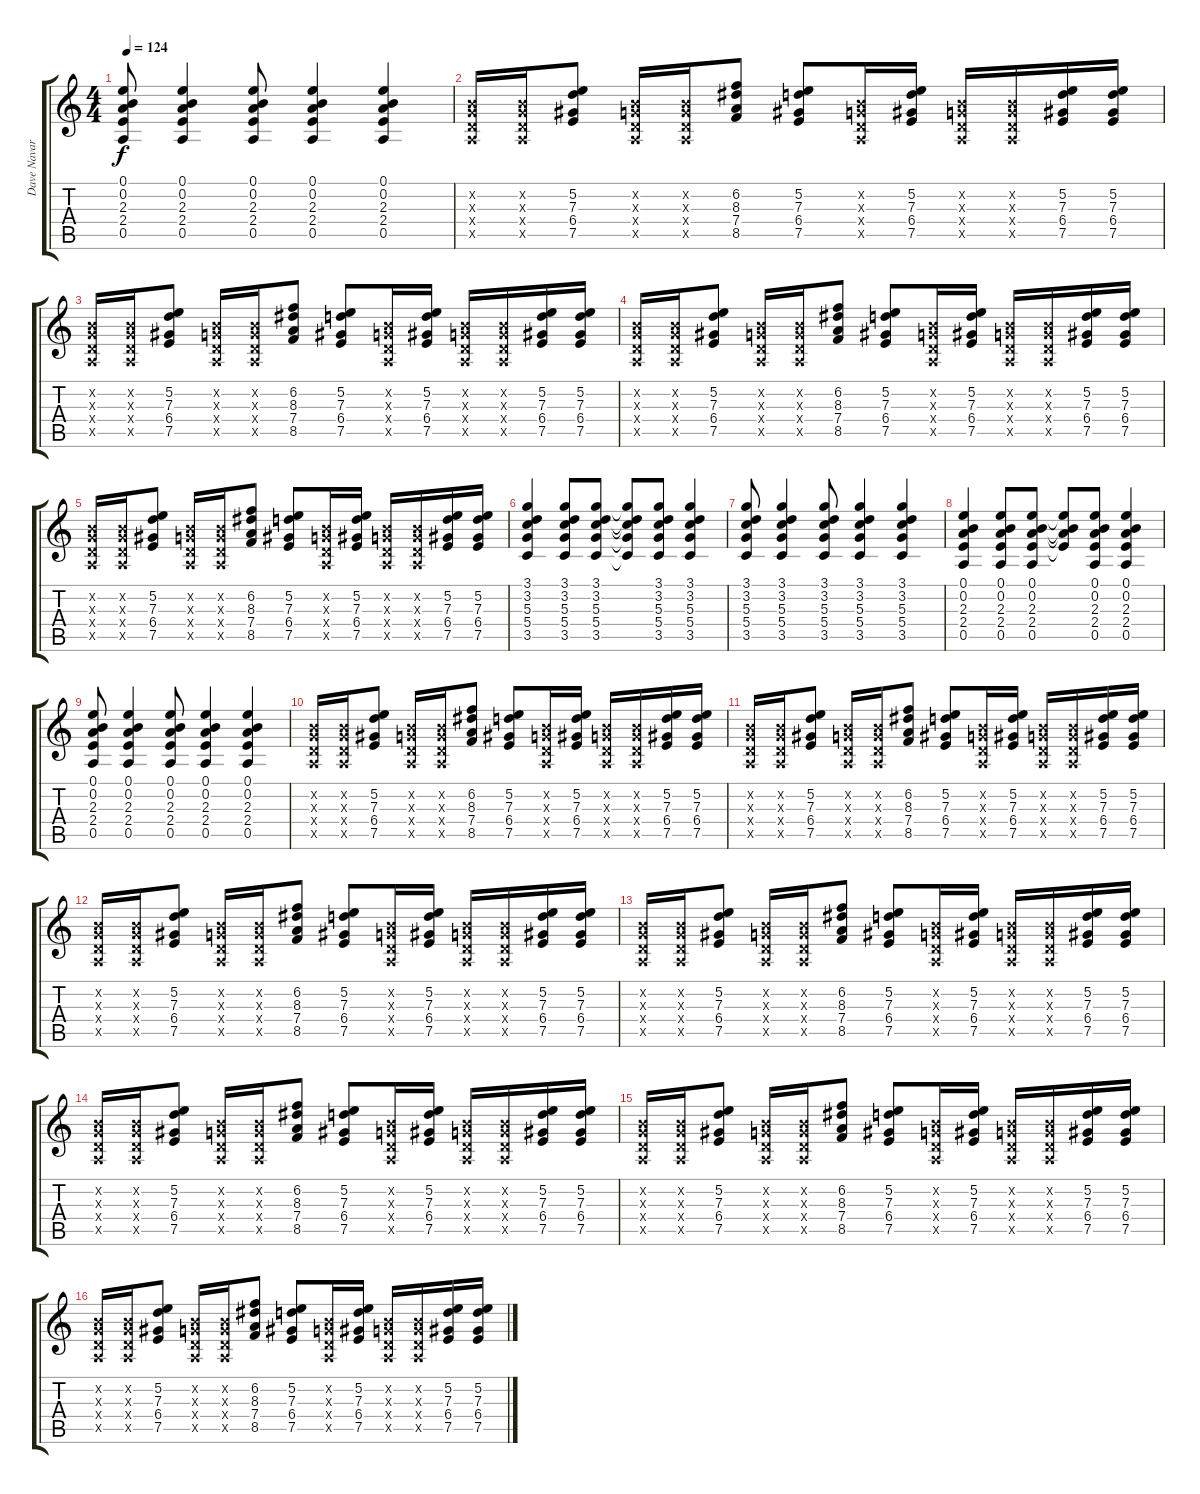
\track ("Dave Navarro 3" "Dave Navar") {instrument acousticguitarsteel}
\staff {score tabs}
\tuning (E4 B3 G3 D3 A2 E2) {hide}
\ts (4 4)
\tempo 124
\clef g2
\ks c
(0.1 0.2 2.3 2.4 0.5).8{dy f} (0.1 0.2 2.3 2.4 0.5).4 (0.1 0.2 2.3 2.4 0.5).8 (0.1 0.2 2.3 2.4 0.5).4 (0.1 0.2 2.3 2.4 0.5).4 |
(0.2{x} 0.3{x} 0.4{x} 0.5{x}).16 (0.2{x} 0.3{x} 0.4{x} 0.5{x}).16 (5.2 7.3 6.4 7.5).8 (0.2{x} 0.3{x} 0.4{x} 0.5{x}).16 (0.2{x} 0.3{x} 0.4{x} 0.5{x}).16 (6.2 8.3 7.4 8.5).8 (5.2 7.3 6.4 7.5).8 (0.2{x} 0.3{x} 0.4{x} 0.5{x}).16 (5.2 7.3 6.4 7.5).16 (0.2{x} 0.3{x} 0.4{x} 0.5{x}).16 (0.2{x} 0.3{x} 0.4{x} 0.5{x}).16 (5.2 7.3 6.4 7.5).16 (5.2 7.3 6.4 7.5).16 |
(0.2{x} 0.3{x} 0.4{x} 0.5{x}).16 (0.2{x} 0.3{x} 0.4{x} 0.5{x}).16 (5.2 7.3 6.4 7.5).8 (0.2{x} 0.3{x} 0.4{x} 0.5{x}).16 (0.2{x} 0.3{x} 0.4{x} 0.5{x}).16 (6.2 8.3 7.4 8.5).8 (5.2 7.3 6.4 7.5).8 (0.2{x} 0.3{x} 0.4{x} 0.5{x}).16 (5.2 7.3 6.4 7.5).16 (0.2{x} 0.3{x} 0.4{x} 0.5{x}).16 (0.2{x} 0.3{x} 0.4{x} 0.5{x}).16 (5.2 7.3 6.4 7.5).16 (5.2 7.3 6.4 7.5).16 |
(0.2{x} 0.3{x} 0.4{x} 0.5{x}).16 (0.2{x} 0.3{x} 0.4{x} 0.5{x}).16 (5.2 7.3 6.4 7.5).8 (0.2{x} 0.3{x} 0.4{x} 0.5{x}).16 (0.2{x} 0.3{x} 0.4{x} 0.5{x}).16 (6.2 8.3 7.4 8.5).8 (5.2 7.3 6.4 7.5).8 (0.2{x} 0.3{x} 0.4{x} 0.5{x}).16 (5.2 7.3 6.4 7.5).16 (0.2{x} 0.3{x} 0.4{x} 0.5{x}).16 (0.2{x} 0.3{x} 0.4{x} 0.5{x}).16 (5.2 7.3 6.4 7.5).16 (5.2 7.3 6.4 7.5).16 |
(0.2{x} 0.3{x} 0.4{x} 0.5{x}).16 (0.2{x} 0.3{x} 0.4{x} 0.5{x}).16 (5.2 7.3 6.4 7.5).8 (0.2{x} 0.3{x} 0.4{x} 0.5{x}).16 (0.2{x} 0.3{x} 0.4{x} 0.5{x}).16 (6.2 8.3 7.4 8.5).8 (5.2 7.3 6.4 7.5).8 (0.2{x} 0.3{x} 0.4{x} 0.5{x}).16 (5.2 7.3 6.4 7.5).16 (0.2{x} 0.3{x} 0.4{x} 0.5{x}).16 (0.2{x} 0.3{x} 0.4{x} 0.5{x}).16 (5.2 7.3 6.4 7.5).16 (5.2 7.3 6.4 7.5).16 |
(3.1 3.2 5.3 5.4 3.5).4 (3.1 3.2 5.3 5.4 3.5).8 (3.1 3.2 5.3 5.4 3.5).8 (3.1{t} 3.2{t} 5.3{t} 5.4{t} 3.5{t}).8 (3.1 3.2 5.3 5.4 3.5).8 (3.1 3.2 5.3 5.4 3.5).4 |
(3.1 3.2 5.3 5.4 3.5).8 (3.1 3.2 5.3 5.4 3.5).4 (3.1 3.2 5.3 5.4 3.5).8 (3.1 3.2 5.3 5.4 3.5).4 (3.1 3.2 5.3 5.4 3.5).4 |
(0.1 0.2 2.3 2.4 0.5).4 (0.1 0.2 2.3 2.4 0.5).8 (0.1 0.2 2.3 2.4 0.5).8 (0.1{t} 0.2{t} 2.3{t} 2.4{t}).8 (0.1 0.2 2.3 2.4 0.5).8 (0.1 0.2 2.3 2.4 0.5).4 |
(0.1 0.2 2.3 2.4 0.5).8 (0.1 0.2 2.3 2.4 0.5).4 (0.1 0.2 2.3 2.4 0.5).8 (0.1 0.2 2.3 2.4 0.5).4 (0.1 0.2 2.3 2.4 0.5).4 |
(0.2{x} 0.3{x} 0.4{x} 0.5{x}).16 (0.2{x} 0.3{x} 0.4{x} 0.5{x}).16 (5.2 7.3 6.4 7.5).8 (0.2{x} 0.3{x} 0.4{x} 0.5{x}).16 (0.2{x} 0.3{x} 0.4{x} 0.5{x}).16 (6.2 8.3 7.4 8.5).8 (5.2 7.3 6.4 7.5).8 (0.2{x} 0.3{x} 0.4{x} 0.5{x}).16 (5.2 7.3 6.4 7.5).16 (0.2{x} 0.3{x} 0.4{x} 0.5{x}).16 (0.2{x} 0.3{x} 0.4{x} 0.5{x}).16 (5.2 7.3 6.4 7.5).16 (5.2 7.3 6.4 7.5).16 |
(0.2{x} 0.3{x} 0.4{x} 0.5{x}).16 (0.2{x} 0.3{x} 0.4{x} 0.5{x}).16 (5.2 7.3 6.4 7.5).8 (0.2{x} 0.3{x} 0.4{x} 0.5{x}).16 (0.2{x} 0.3{x} 0.4{x} 0.5{x}).16 (6.2 8.3 7.4 8.5).8 (5.2 7.3 6.4 7.5).8 (0.2{x} 0.3{x} 0.4{x} 0.5{x}).16 (5.2 7.3 6.4 7.5).16 (0.2{x} 0.3{x} 0.4{x} 0.5{x}).16 (0.2{x} 0.3{x} 0.4{x} 0.5{x}).16 (5.2 7.3 6.4 7.5).16 (5.2 7.3 6.4 7.5).16 |
(0.2{x} 0.3{x} 0.4{x} 0.5{x}).16 (0.2{x} 0.3{x} 0.4{x} 0.5{x}).16 (5.2 7.3 6.4 7.5).8 (0.2{x} 0.3{x} 0.4{x} 0.5{x}).16 (0.2{x} 0.3{x} 0.4{x} 0.5{x}).16 (6.2 8.3 7.4 8.5).8 (5.2 7.3 6.4 7.5).8 (0.2{x} 0.3{x} 0.4{x} 0.5{x}).16 (5.2 7.3 6.4 7.5).16 (0.2{x} 0.3{x} 0.4{x} 0.5{x}).16 (0.2{x} 0.3{x} 0.4{x} 0.5{x}).16 (5.2 7.3 6.4 7.5).16 (5.2 7.3 6.4 7.5).16 |
(0.2{x} 0.3{x} 0.4{x} 0.5{x}).16 (0.2{x} 0.3{x} 0.4{x} 0.5{x}).16 (5.2 7.3 6.4 7.5).8 (0.2{x} 0.3{x} 0.4{x} 0.5{x}).16 (0.2{x} 0.3{x} 0.4{x} 0.5{x}).16 (6.2 8.3 7.4 8.5).8 (5.2 7.3 6.4 7.5).8 (0.2{x} 0.3{x} 0.4{x} 0.5{x}).16 (5.2 7.3 6.4 7.5).16 (0.2{x} 0.3{x} 0.4{x} 0.5{x}).16 (0.2{x} 0.3{x} 0.4{x} 0.5{x}).16 (5.2 7.3 6.4 7.5).16 (5.2 7.3 6.4 7.5).16 |
(0.2{x} 0.3{x} 0.4{x} 0.5{x}).16 (0.2{x} 0.3{x} 0.4{x} 0.5{x}).16 (5.2 7.3 6.4 7.5).8 (0.2{x} 0.3{x} 0.4{x} 0.5{x}).16 (0.2{x} 0.3{x} 0.4{x} 0.5{x}).16 (6.2 8.3 7.4 8.5).8 (5.2 7.3 6.4 7.5).8 (0.2{x} 0.3{x} 0.4{x} 0.5{x}).16 (5.2 7.3 6.4 7.5).16 (0.2{x} 0.3{x} 0.4{x} 0.5{x}).16 (0.2{x} 0.3{x} 0.4{x} 0.5{x}).16 (5.2 7.3 6.4 7.5).16 (5.2 7.3 6.4 7.5).16 |
(0.2{x} 0.3{x} 0.4{x} 0.5{x}).16 (0.2{x} 0.3{x} 0.4{x} 0.5{x}).16 (5.2 7.3 6.4 7.5).8 (0.2{x} 0.3{x} 0.4{x} 0.5{x}).16 (0.2{x} 0.3{x} 0.4{x} 0.5{x}).16 (6.2 8.3 7.4 8.5).8 (5.2 7.3 6.4 7.5).8 (0.2{x} 0.3{x} 0.4{x} 0.5{x}).16 (5.2 7.3 6.4 7.5).16 (0.2{x} 0.3{x} 0.4{x} 0.5{x}).16 (0.2{x} 0.3{x} 0.4{x} 0.5{x}).16 (5.2 7.3 6.4 7.5).16 (5.2 7.3 6.4 7.5).16 |
(0.2{x} 0.3{x} 0.4{x} 0.5{x}).16 (0.2{x} 0.3{x} 0.4{x} 0.5{x}).16 (5.2 7.3 6.4 7.5).8 (0.2{x} 0.3{x} 0.4{x} 0.5{x}).16 (0.2{x} 0.3{x} 0.4{x} 0.5{x}).16 (6.2 8.3 7.4 8.5).8 (5.2 7.3 6.4 7.5).8 (0.2{x} 0.3{x} 0.4{x} 0.5{x}).16 (5.2 7.3 6.4 7.5).16 (0.2{x} 0.3{x} 0.4{x} 0.5{x}).16 (0.2{x} 0.3{x} 0.4{x} 0.5{x}).16 (5.2 7.3 6.4 7.5).16 (5.2 7.3 6.4 7.5).16
